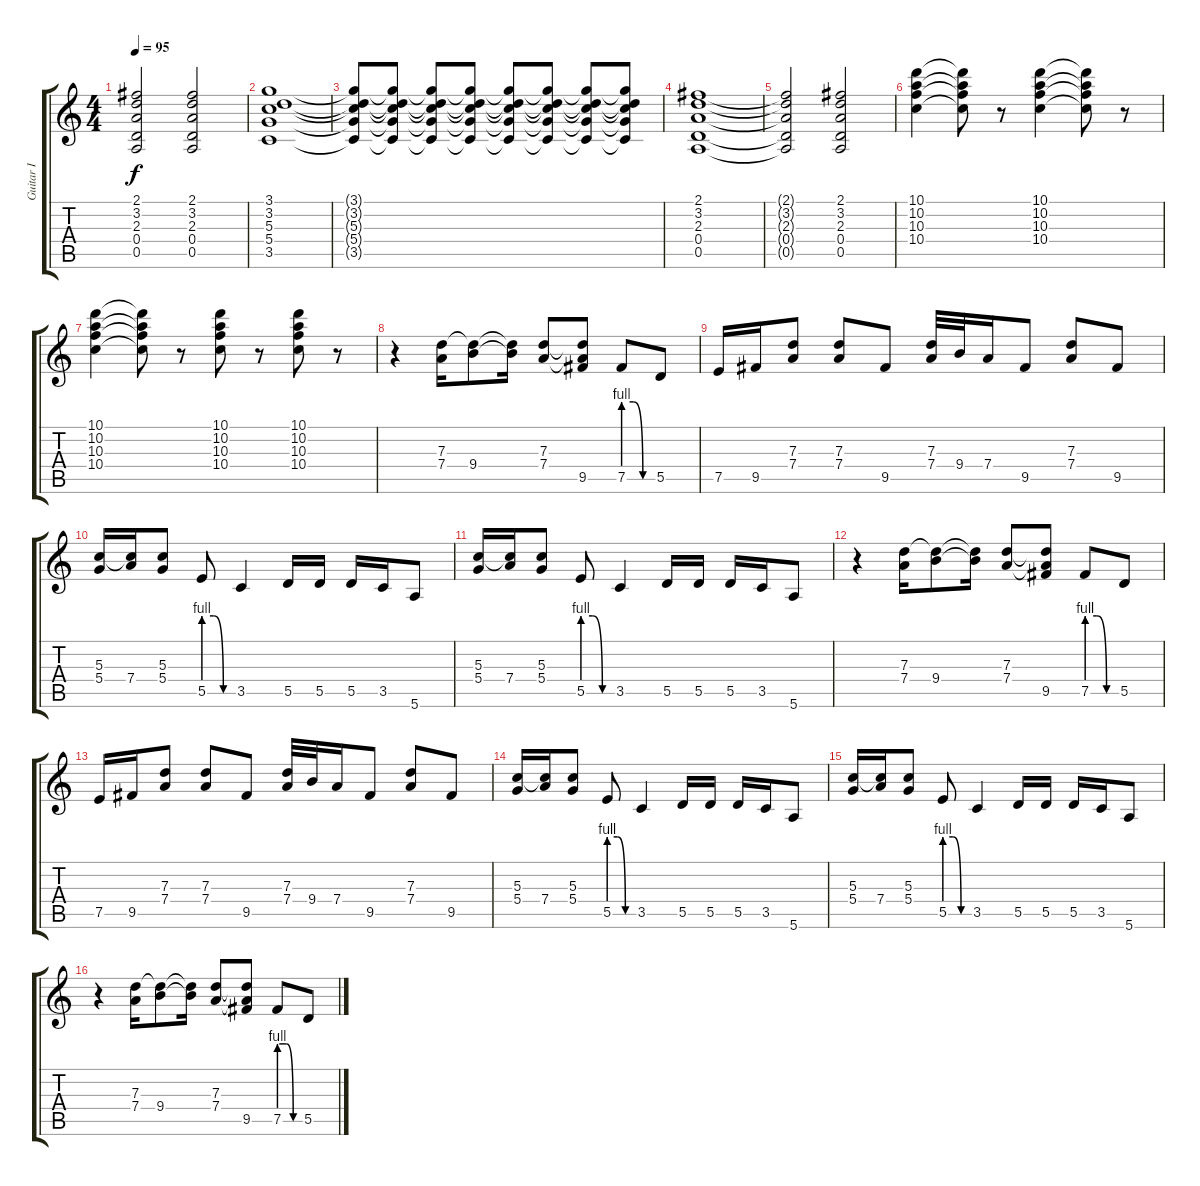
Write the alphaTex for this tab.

\track ("Guitar I" "Guitar I") {instrument distortionguitar}
\staff {score tabs}
\tuning (E4 B3 G3 D3 A2 E2) {hide}
\ts (4 4)
\tempo 95
\clef g2
\ks c
(2.1{t} 3.2{t} 2.3{t} 0.4{t} 0.5{t}).2{dy f} (2.1 3.2 2.3 0.4 0.5).2 |
(3.1 3.2 5.3 5.4 3.5).1 |
(3.1{t} 3.2{t} 5.3{t} 5.4{t} 3.5{t}).8{volume 7} (3.1{t} 3.2{t} 5.3{t} 5.4{t} 3.5{t}).8{volume 7} (3.1{t} 3.2{t} 5.3{t} 5.4{t} 3.5{t}).8{volume 6} (3.1{t} 3.2{t} 5.3{t} 5.4{t} 3.5{t}).8{volume 5} (3.1{t} 3.2{t} 5.3{t} 5.4{t} 3.5{t}).8{volume 4} (3.1{t} 3.2{t} 5.3{t} 5.4{t} 3.5{t}).8{volume 3} (3.1{t} 3.2{t} 5.3{t} 5.4{t} 3.5{t}).8{volume 2} (3.1{t} 3.2{t} 5.3{t} 5.4{t} 3.5{t}).8{volume 1} |
(2.1 3.2 2.3 0.4 0.5).1{volume 12 instrument distortionguitar} |
(2.1{t} 3.2{t} 2.3{t} 0.4{t} 0.5{t}).2 (2.1 3.2 2.3 0.4 0.5).2 |
(10.1 10.2 10.3 10.4).4 (10.1{t} 10.2{t} 10.3{t} 10.4{t}).8 r.8 (10.1 10.2 10.3 10.4).4 (10.1{t} 10.2{t} 10.3{t} 10.4{t}).8 r.8 |
(10.1 10.2 10.3 10.4).4 (10.1{t} 10.2{t} 10.3{t} 10.4{t}).8 r.8 (10.1 10.2 10.3 10.4).8 r.8 (10.1 10.2 10.3 10.4).8 r.8 |
r.4 (7.3 7.4).16 (7.3{t} 9.4).8 (7.3{t} 9.4{t}).16 (7.3 7.4).8 (7.3{t} 7.4{t} 9.5).8 7.5{be (custom 0 4 20 4 40 0 60 0)}.8 5.5.8 |
7.5.16 9.5.16 (7.3 7.4).8 (7.3 7.4).8 9.5.8 (7.3 7.4).32 9.4.32 7.4.16 9.5.8 (7.3 7.4).8 9.5.8 |
(5.3 5.4).16 (5.3{t} 7.4).16 (5.3 5.4).8 5.5{be (custom 0 4 20 4 40 0 60 0)}.8 3.5.4 5.5.16 5.5.16 5.5.16 3.5.16 5.6.8 |
(5.3 5.4).16 (5.3{t} 7.4).16 (5.3 5.4).8 5.5{be (custom 0 4 20 4 40 0 60 0)}.8 3.5.4 5.5.16 5.5.16 5.5.16 3.5.16 5.6.8 |
r.4 (7.3 7.4).16 (7.3{t} 9.4).8 (7.3{t} 9.4{t}).16 (7.3 7.4).8 (7.3{t} 7.4{t} 9.5).8 7.5{be (custom 0 4 20 4 40 0 60 0)}.8 5.5.8 |
7.5.16 9.5.16 (7.3 7.4).8 (7.3 7.4).8 9.5.8 (7.3 7.4).32 9.4.32 7.4.16 9.5.8 (7.3 7.4).8 9.5.8 |
(5.3 5.4).16 (5.3{t} 7.4).16 (5.3 5.4).8 5.5{be (custom 0 4 20 4 40 0 60 0)}.8 3.5.4 5.5.16 5.5.16 5.5.16 3.5.16 5.6.8 |
(5.3 5.4).16 (5.3{t} 7.4).16 (5.3 5.4).8 5.5{be (custom 0 4 20 4 40 0 60 0)}.8 3.5.4 5.5.16 5.5.16 5.5.16 3.5.16 5.6.8 |
r.4 (7.3 7.4).16 (7.3{t} 9.4).8 (7.3{t} 9.4{t}).16 (7.3 7.4).8 (7.3{t} 7.4{t} 9.5).8 7.5{be (custom 0 4 20 4 40 0 60 0)}.8 5.5.8
